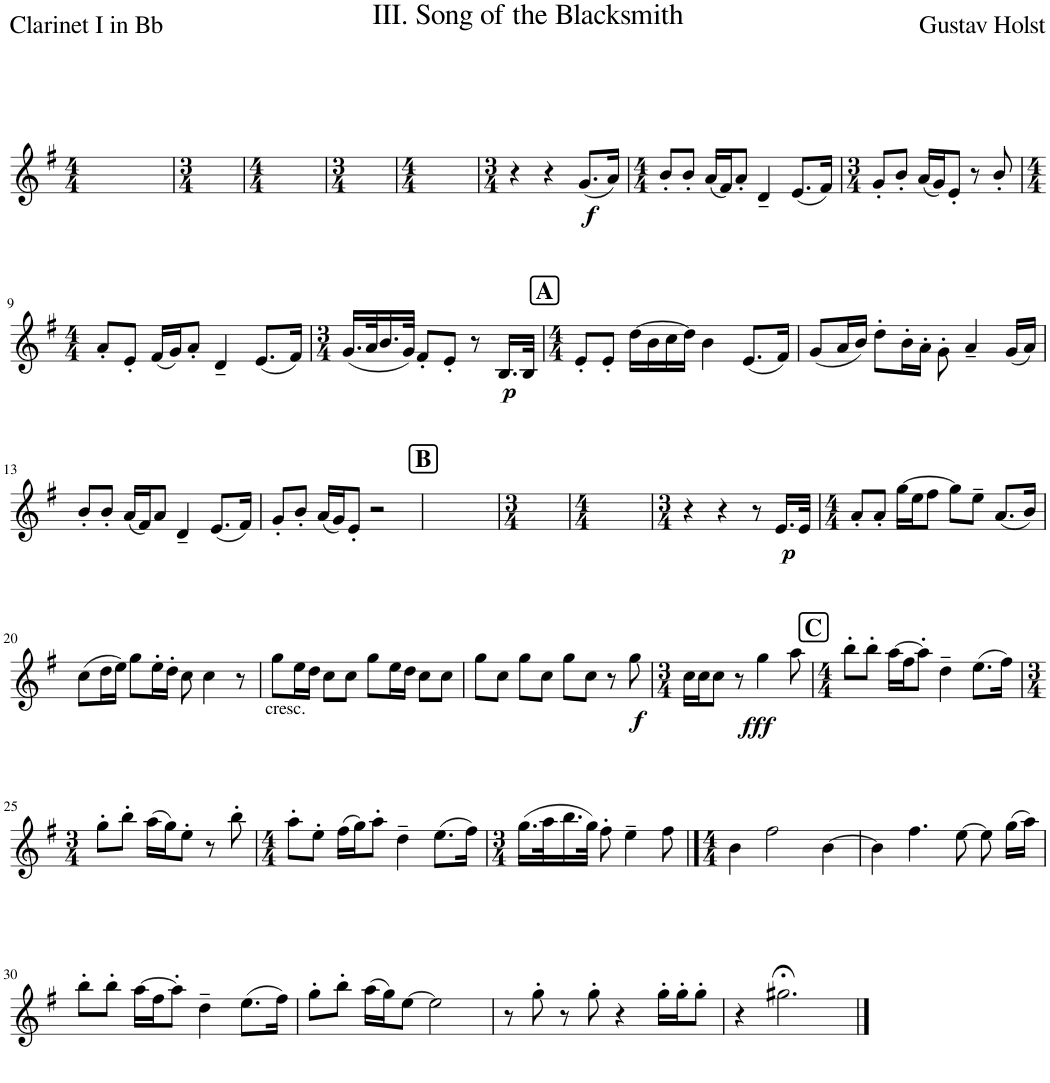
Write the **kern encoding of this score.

**kern	**dynam
*part1	*part1
*staff1	*staff1
*I"Nylon Guitar	*
*clefG2	*
*Trd7c12	*
*k[f#]	*
*M4/4	*
=1	=1
1ryy	.
=2	=2
*M3/4	*
2.ryy	.
=3	=3
*M4/4	*
1ryy	.
=4	=4
*M3/4	*
2.ryy	.
=5	=5
*M4/4	*
1ryy	.
=6	=6
*M3/4	*
4r	.
4r	.
!	!LO:DY:b
(8.g/L	f
16a/Jk)	.
=7	=7
*M4/4	*
8b'/L	.
8b'/J	.
(16a/LL	.
16f#/J)	.
8a'/J	.
4d~/	.
(8.e/L	.
16f#/Jk)	.
=8	=8
*M3/4	*
8g'/L	.
8b'/J	.
(16a/LL	.
16g/J)	.
8e'/J	.
8r	.
8b'/	.
!!LO:LB:g=z
=9	=9
*M4/4	*
8a'/L	.
8e'/J	.
(16f#/LL	.
16g/J)	.
8a'/J	.
4d~/	.
(8.e/L	.
16f#/Jk)	.
=10	=10
*M3/4	*
(16.g/LL	.
32a/K	.
16.b/	.
32g/JJk)	.
8f#'/L	.
8e'/J	.
8r	.
!	!LO:DY:b
16.B/LL	p
32B/JJk	.
!!LO:REH:place=s1:a:B:cj:fs=14:t=A
=11	=11
*M4/4	*
8e'/L	.
8e'/J	.
[16dd\LL	.
16b\	.
16cc\	.
16dd\JJ]	.
4b\	.
(8.e/L	.
16f#/Jk)	.
=12	=12
(8g/L	.
16a/L	.
16b/JJ)	.
8dd'\L	.
16b'\L	.
16a'\JJ	.
8g'\	.
4a~/	.
(16g/LL	.
16a/JJ)	.
!!LO:LB:g=z
=13	=13
8b'/L	.
8b'/J	.
(16a/LL	.
16f#/J)	.
8a/J	.
4d~/	.
(8.e/L	.
16f#/Jk)	.
=14	=14
8g'/L	.
8b'/J	.
(16a/LL	.
16g/J)	.
8e'/J	.
2r	.
!!LO:REH:place=s1:a:B:cj:fs=14:t=B
=15	=15
1ryy	.
=16	=16
*M3/4	*
2.ryy	.
=17	=17
*M4/4	*
1ryy	.
=18	=18
*M3/4	*
4r	.
4r	.
8r	.
!	!LO:DY:b
16.e/LL	p
32e/JJk	.
=19	=19
*M4/4	*
8a'/L	.
8a'/J	.
[16gg\LL	.
16ee\J	.
8ff#\J	.
8gg\L]	.
8ee~\J	.
(8.a/L	.
16b/Jk)	.
!!LO:LB:g=z
=20	=20
(8cc\L	.
16dd\L	.
16ee\JJ)	.
8gg\L	.
16ee'\L	.
16dd'\JJ	.
8cc\	.
4cc\	.
8r	.
=21	=21
!LO:TX:b:t=cresc.	!
8gg\L	.
16ee\L	.
16dd\JJ	.
8cc\L	.
8cc\J	.
8gg\L	.
16ee\L	.
16dd\JJ	.
8cc\L	.
8cc\J	.
=22	=22
8gg\L	.
8cc\J	.
8gg\L	.
8cc\J	.
8gg\L	.
8cc\J	.
8r	.
!	!LO:DY:b
8gg\	f
=23	=23
*M3/4	*
16cc\LL	.
16cc\J	.
8cc\J	.
8r	.
!	!LO:DY:b
4gg\	fff
8aa\	.
!!LO:REH:place=s1:a:B:cj:fs=14:t=C
=24	=24
*M4/4	*
8bb'\L	.
8bb'\J	.
[16aa\LL	.
16ff#\J	.
8aa'\J]	.
4dd~\	.
(8.ee\L	.
16ff#\Jk)	.
!!LO:LB:g=z
=25	=25
*M3/4	*
8gg'\L	.
8bb'\J	.
(16aa\LL	.
16gg\J)	.
8ee'\J	.
8r	.
8bb'\	.
=26	=26
*M4/4	*
8aa'\L	.
8ee'\J	.
(16ff#\LL	.
16gg\J)	.
8aa'\J	.
4dd~\	.
(8.ee\L	.
16ff#\Jk)	.
=27	=27
*M3/4	*
(16.gg\LL	.
32aa\K	.
16.bb\	.
32gg\JJk)	.
8ff#'\	.
4ee~\	.
8ff#\	.
==28	==28
*M4/4	*
4b\	.
2ff#\	.
[4b\	.
=29	=29
4b\]	.
4.ff#\	.
[8ee\	.
8ee\]	.
(16gg\LL	.
16aa\JJ)	.
!!LO:LB:g=z
=30	=30
8bb'\L	.
8bb'\J	.
[16aa\LL	.
16ff#\J	.
8aa'\J]	.
4dd~\	.
(8.ee\L	.
16ff#\Jk)	.
=31	=31
8gg'\L	.
8bb'\J	.
(16aa\LL	.
16gg\J)	.
[8ee\J	.
2ee\]	.
=32	=32
8r	.
8gg'\	.
8r	.
8gg'\	.
4r	.
16gg'\LL	.
16gg'\J	.
8gg'\J	.
=33	=33
4r	.
2.gg#X;<\	.
==	==
*-	*-
